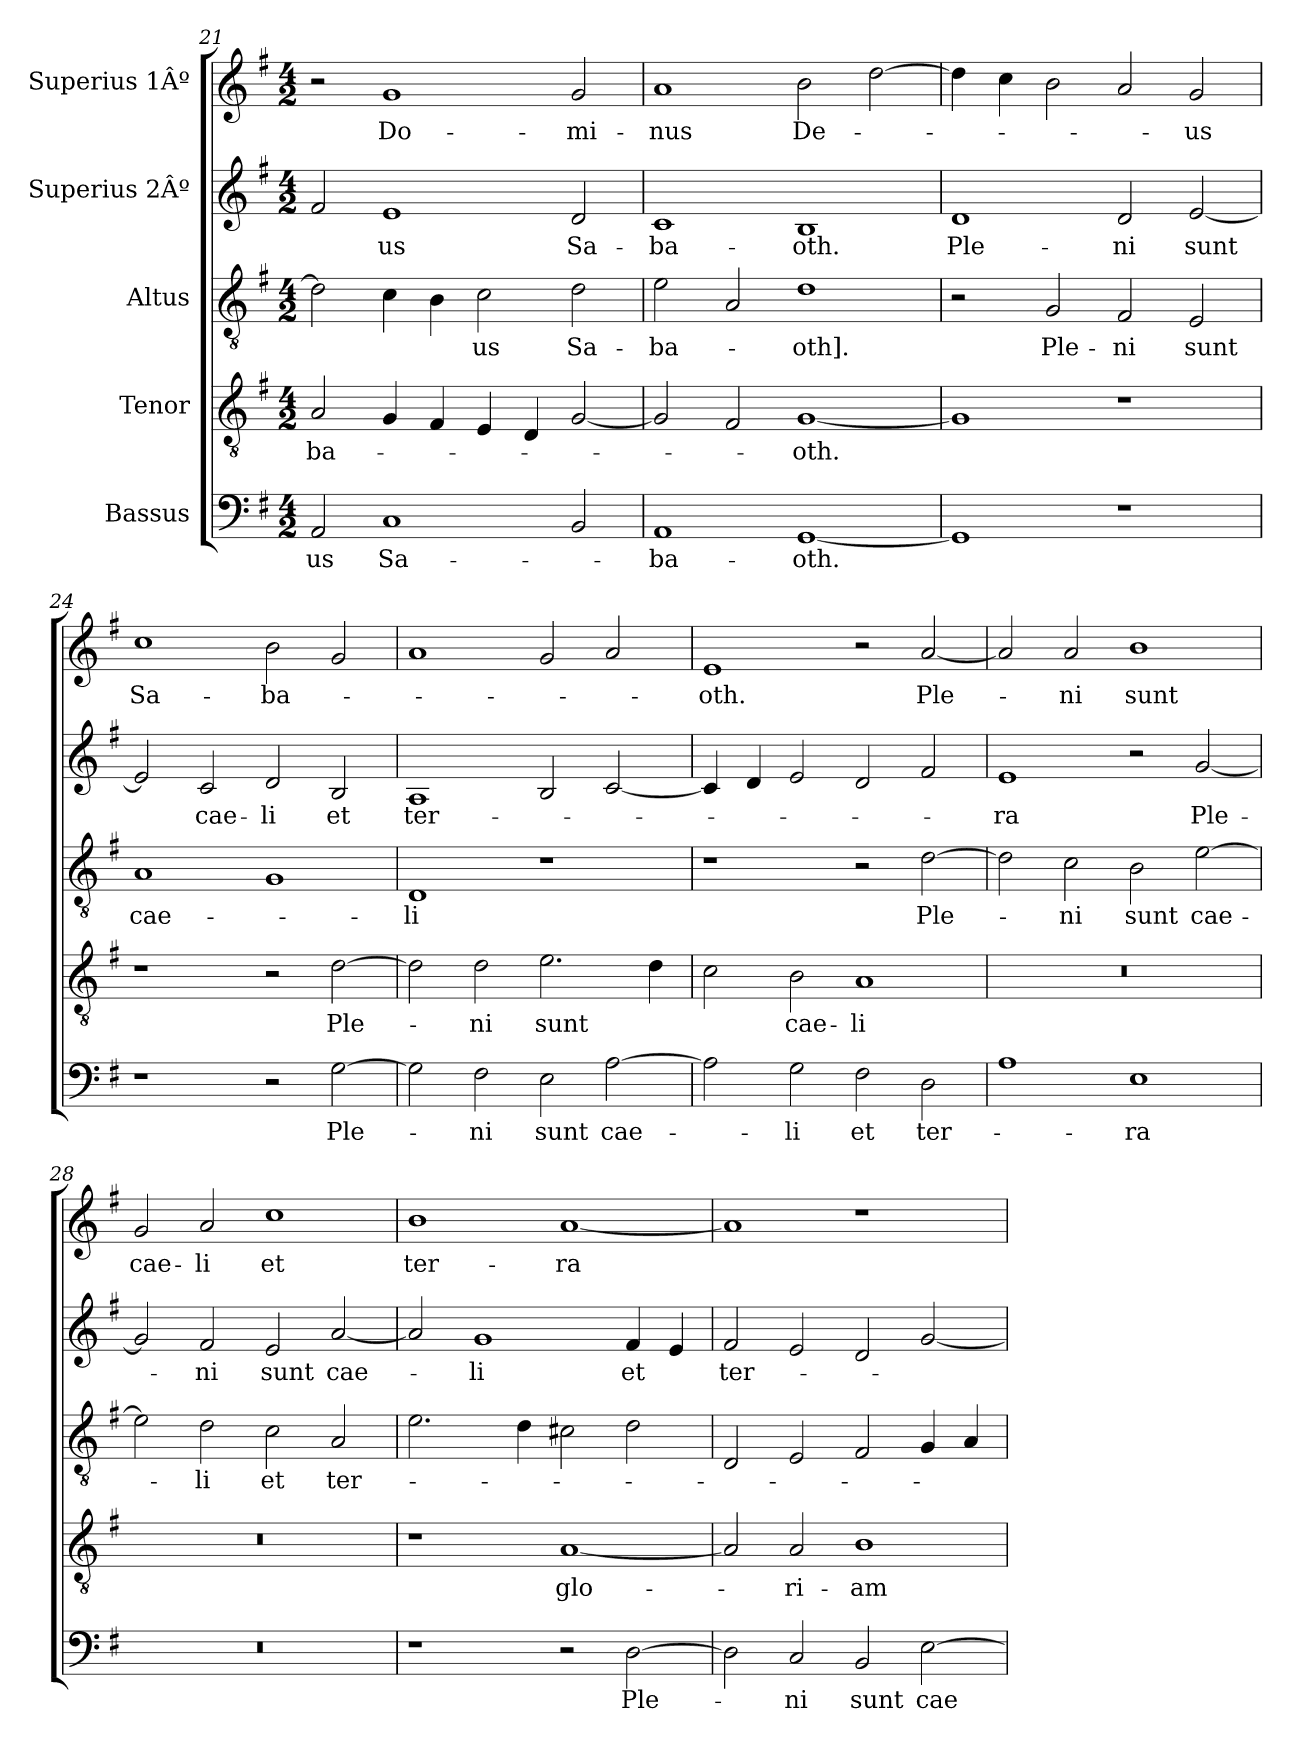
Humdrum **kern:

**kern	**text	**kern	**text	**kern	**text	**kern	**text	**kern	**text
*part5	*part5	*part4	*part4	*part3	*part3	*part2	*part2	*part1	*part1
*staff5	*staff5	*staff4	*staff4	*staff3	*staff3	*staff2	*staff2	*staff1	*staff1
*I"Bassus	*	*I"Tenor	*	*I"Altus	*	*I"Superius 2Âº	*	*I"Superius 1Âº	*
*clefF4	*	*clefGv2	*	*clefGv2	*	*clefG2	*	*clefG2	*
*k[f#]	*	*k[f#]	*	*k[f#]	*	*k[f#]	*	*k[f#]	*
*M4/2	*	*M4/2	*	*M4/2	*	*M4/2	*	*M4/2	*
=21	=21	=21	=21	=21	=21	=21	=21	=21	=21
2AA/	-us	2A/	-ba-	2d\]	.	2f#/	.	2r	.
1C/	Sa-	4G/	.	4c\	.	1e/	-us	1g/	Do-
.	.	4F#/	.	4B\	.	.	.	.	.
.	.	4E/	.	2c\	-us	.	.	.	.
.	.	4D/	.	.	.	.	.	.	.
2BB/	.	[2G/	.	2d\	Sa-	2d/	Sa-	2g/	-mi-
=22	=22	=22	=22	=22	=22	=22	=22	=22	=22
1AA/	-ba-	2G/]	.	2e\	-ba-	1c/	-ba-	1a/	-nus
.	.	2F#/	.	2A/	.	.	.	.	.
[1GG/	-oth.	[1G/	-oth.	1d\	-oth].	1B/	-oth.	2b\	De-
.	.	.	.	.	.	.	.	[2dd\	.
=23	=23	=23	=23	=23	=23	=23	=23	=23	=23
1GG/]	.	1G/]	.	2r	.	1d/	Ple-	4dd\]	.
.	.	.	.	.	.	.	.	4cc\	.
.	.	.	.	2G/	Ple-	.	.	2b\	.
1r	.	1r	.	2F#/	-ni	2d/	-ni	2a/	.
.	.	.	.	2E/	sunt	[2e/	sunt	2g/	-us
=24	=24	=24	=24	=24	=24	=24	=24	=24	=24
1r	.	1r	.	1A/	cae-	2e/]	.	1cc\	Sa-
.	.	.	.	.	.	2c/	cae-	.	.
2r	.	2r	.	1G/	.	2d/	-li	2b\	-ba-
[2G\	Ple-	[2d\	Ple-	.	.	2B/	et	2g/	.
=25	=25	=25	=25	=25	=25	=25	=25	=25	=25
2G\]	.	2d\]	.	1D/	-li	1A/	ter-	1a/	.
2F#\	-ni	2d\	-ni	.	.	.	.	.	.
2E\	sunt	2.e\	sunt	1r	.	2B/	.	2g/	.
[2A\	cae-	.	.	.	.	[2c/	.	2a/	.
.	.	4d\	.	.	.	.	.	.	.
=26	=26	=26	=26	=26	=26	=26	=26	=26	=26
2A\]	.	2c\	.	1r	.	4c/]	.	1e/	-oth.
.	.	.	.	.	.	4d/	.	.	.
2G\	-li	2B\	cae-	.	.	2e/	.	.	.
2F#\	et	1A/	-li	2r	.	2d/	.	2r	.
2D\	ter-	.	.	[2d\	Ple-	2f#/	.	[2a/	Ple-
=27	=27	=27	=27	=27	=27	=27	=27	=27	=27
1A\	.	0r	.	2d\]	.	1e/	-ra	2a/]	.
.	.	.	.	2c\	-ni	.	.	2a/	-ni
1E\	-ra	.	.	2B\	sunt	2r	.	1b\	sunt
.	.	.	.	[2e\	cae-	[2g/	Ple-	.	.
=28	=28	=28	=28	=28	=28	=28	=28	=28	=28
0r	.	0r	.	2e\]	.	2g/]	.	2g/	cae-
.	.	.	.	2d\	-li	2f#/	-ni	2a/	-li
.	.	.	.	2c\	et	2e/	sunt	1cc\	et
.	.	.	.	2A/	ter-	[2a/	cae-	.	.
=29	=29	=29	=29	=29	=29	=29	=29	=29	=29
1r	.	1r	.	2.e\	.	2a/]	.	1b\	ter-
.	.	.	.	.	.	1g/	-li	.	.
.	.	.	.	4d\	.	.	.	.	.
2r	.	[1A/	glo-	2c#X\	.	.	.	[1a/	-ra
[2D\	Ple-	.	.	2d\	.	4f#/	et	.	.
.	.	.	.	.	.	4e/	.	.	.
=30	=30	=30	=30	=30	=30	=30	=30	=30	=30
2D\]	.	2A/]	.	2D/	.	2f#/	ter-	1a/]	.
2C/	-ni	2A/	-ri-	2E/	.	2e/	.	.	.
2BB/	sunt	1B\	-am	2F#/	.	2d/	.	1r	.
[2E\	cae-	.	.	4G/	.	[2g/	.	.	.
.	.	.	.	4A/	.	.	.	.	.
=	=	=	=	=	=	=	=	=	=
*-	*-	*-	*-	*-	*-	*-	*-	*-	*-
